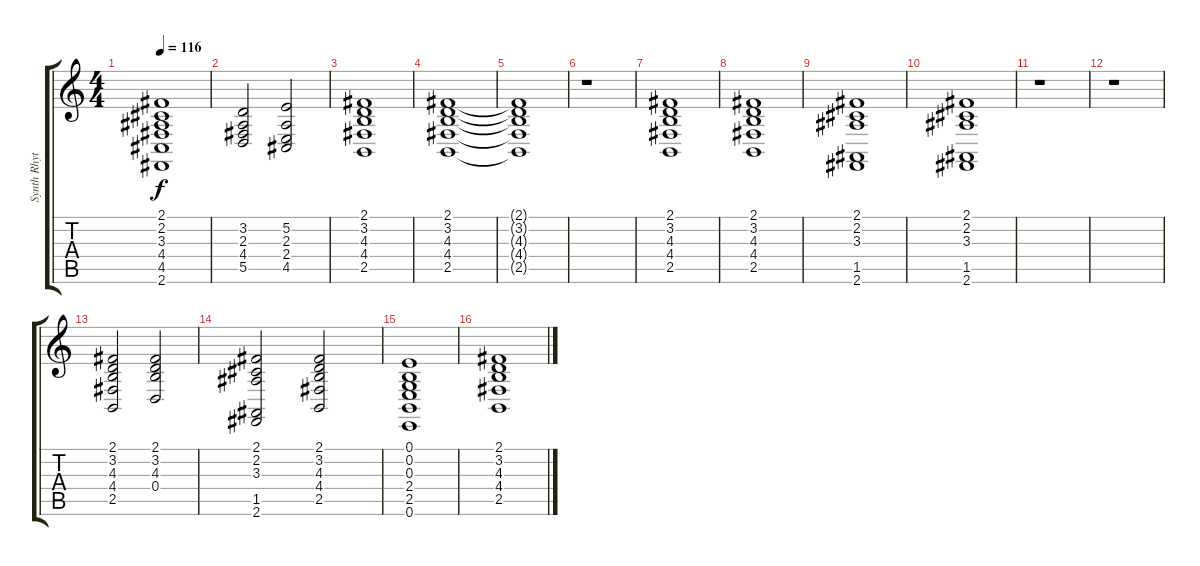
\track ("Synth Rhythm" "Synth Rhyt") {instrument stringensemble1}
\staff {score tabs}
\tuning (E4 B3 G3 D3 A2 E2) {hide}
\ts (4 4)
\tempo 116
\clef g2
\ks c
(2.1 2.2 3.3 4.4 4.5 2.6).1{dy f} |
(3.2 2.3 4.4 5.5).2 (5.2 2.3 2.4 4.5).2 |
(2.1 3.2 4.3 4.4 2.5).1 |
(2.1 3.2 4.3 4.4 2.5).1 |
(2.1{t} 3.2{t} 4.3{t} 4.4{t} 2.5{t}).1 |
r.1 |
(2.1 3.2 4.3 4.4 2.5).1 |
(2.1 3.2 4.3 4.4 2.5).1 |
(2.1 2.2 3.3 1.5 2.6).1 |
(2.1 2.2 3.3 1.5 2.6).1 |
r.1 |
r.1 |
(2.1 3.2 4.3 4.4 2.5).2 (2.1 3.2 4.3 0.4).2 |
(2.1 2.2 3.3 1.5 2.6).2 (2.1 3.2 4.3 4.4 2.5).2 |
(0.1 0.2 0.3 2.4 2.5 0.6).1 |
(2.1 3.2 4.3 4.4 2.5).1
